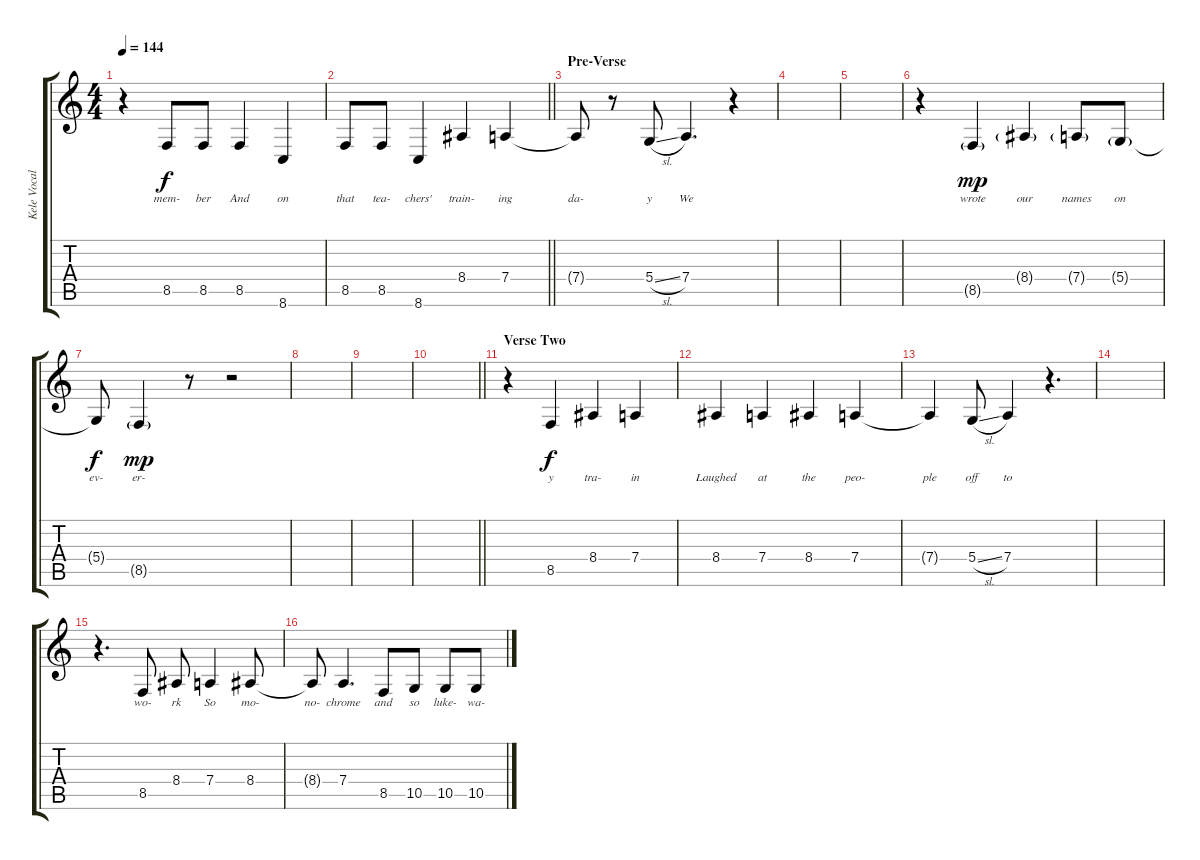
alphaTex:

\track ("Kele Vocals" "Kele Vocal") {instrument tenorsax}
\staff {score tabs}
\tuning (E4 B3 G3 D3 A2 E2) {hide}
\ts (4 4)
\tempo 144
\clef g2
\ks c
r.4{dy f} 8.5.8{lyrics (0 "mem-") lyrics (1 "") lyrics (2 "") lyrics (3 "") lyrics (4 "")} 8.5.8{lyrics (0 "ber") lyrics (1 "") lyrics (2 "") lyrics (3 "") lyrics (4 "")} 8.5.4{lyrics (0 "And") lyrics (1 "") lyrics (2 "") lyrics (3 "") lyrics (4 "")} 8.6.4{lyrics (0 "on") lyrics (1 "") lyrics (2 "") lyrics (3 "") lyrics (4 "")} |
\barLineRight lightlight
8.5.8{lyrics (0 "that") lyrics (1 "") lyrics (2 "") lyrics (3 "") lyrics (4 "")} 8.5.8{lyrics (0 "tea-") lyrics (1 "") lyrics (2 "") lyrics (3 "") lyrics (4 "")} 8.6.4{lyrics (0 "chers'") lyrics (1 "") lyrics (2 "") lyrics (3 "") lyrics (4 "")} 8.4.4{lyrics (0 "train-") lyrics (1 "") lyrics (2 "") lyrics (3 "") lyrics (4 "")} 7.4.4{lyrics (0 "ing") lyrics (1 "") lyrics (2 "") lyrics (3 "") lyrics (4 "")} |
\section ("" "Pre-Verse")
7.4{t}.8{lyrics (0 "da-") lyrics (1 "") lyrics (2 "") lyrics (3 "") lyrics (4 "")} r.8 5.4{sl}.8{lyrics (0 "y") lyrics (1 "") lyrics (2 "") lyrics (3 "") lyrics (4 "")} 7.4.4{d lyrics (0 "We") lyrics (1 "") lyrics (2 "") lyrics (3 "") lyrics (4 "")} r.4 |
|
|
r.4 8.5{g}.4{lyrics (0 "wrote") lyrics (1 "") lyrics (2 "") lyrics (3 "") lyrics (4 "") dy mp} 8.4{g}.4{lyrics (0 "our") lyrics (1 "") lyrics (2 "") lyrics (3 "") lyrics (4 "")} 7.4{g}.8{lyrics (0 "names") lyrics (1 "") lyrics (2 "") lyrics (3 "") lyrics (4 "")} 5.4{g}.8{lyrics (0 "on") lyrics (1 "") lyrics (2 "") lyrics (3 "") lyrics (4 "")} |
5.4{t}.8{lyrics (0 "ev-") lyrics (1 "") lyrics (2 "") lyrics (3 "") lyrics (4 "") dy f} 8.5{g}.4{lyrics (0 "er-") lyrics (1 "") lyrics (2 "") lyrics (3 "") lyrics (4 "") dy mp} r.8 r.2 |
|
|
\barLineRight lightlight
|
\section ("" "Verse Two")
r.4 8.5.4{lyrics (0 "y") lyrics (1 "") lyrics (2 "") lyrics (3 "") lyrics (4 "") dy f} 8.4.4{lyrics (0 "tra-") lyrics (1 "") lyrics (2 "") lyrics (3 "") lyrics (4 "")} 7.4.4{lyrics (0 "in") lyrics (1 "") lyrics (2 "") lyrics (3 "") lyrics (4 "")} |
8.4.4{lyrics (0 "Laughed") lyrics (1 "") lyrics (2 "") lyrics (3 "") lyrics (4 "")} 7.4.4{lyrics (0 "at") lyrics (1 "") lyrics (2 "") lyrics (3 "") lyrics (4 "")} 8.4.4{lyrics (0 "the") lyrics (1 "") lyrics (2 "") lyrics (3 "") lyrics (4 "")} 7.4.4{lyrics (0 "peo-") lyrics (1 "") lyrics (2 "") lyrics (3 "") lyrics (4 "")} |
7.4{t}.4{lyrics (0 "ple") lyrics (1 "") lyrics (2 "") lyrics (3 "") lyrics (4 "")} 5.4{sl}.8{lyrics (0 "off") lyrics (1 "") lyrics (2 "") lyrics (3 "") lyrics (4 "")} 7.4.4{lyrics (0 "to") lyrics (1 "") lyrics (2 "") lyrics (3 "") lyrics (4 "")} r.4{d} |
|
r.4{d} 8.5.8{lyrics (0 "wo-") lyrics (1 "") lyrics (2 "") lyrics (3 "") lyrics (4 "")} 8.4.8{lyrics (0 "rk") lyrics (1 "") lyrics (2 "") lyrics (3 "") lyrics (4 "")} 7.4.4{lyrics (0 "So") lyrics (1 "") lyrics (2 "") lyrics (3 "") lyrics (4 "")} 8.4.8{lyrics (0 "mo-") lyrics (1 "") lyrics (2 "") lyrics (3 "") lyrics (4 "")} |
8.4{t}.8{lyrics (0 "no-") lyrics (1 "") lyrics (2 "") lyrics (3 "") lyrics (4 "")} 7.4.4{d lyrics (0 "chrome") lyrics (1 "") lyrics (2 "") lyrics (3 "") lyrics (4 "")} 8.5.8{lyrics (0 "and") lyrics (1 "") lyrics (2 "") lyrics (3 "") lyrics (4 "")} 10.5.8{lyrics (0 "so") lyrics (1 "") lyrics (2 "") lyrics (3 "") lyrics (4 "")} 10.5.8{lyrics (0 "luke-") lyrics (1 "") lyrics (2 "") lyrics (3 "") lyrics (4 "")} 10.5.8{lyrics (0 "wa-") lyrics (1 "") lyrics (2 "") lyrics (3 "") lyrics (4 "")}
